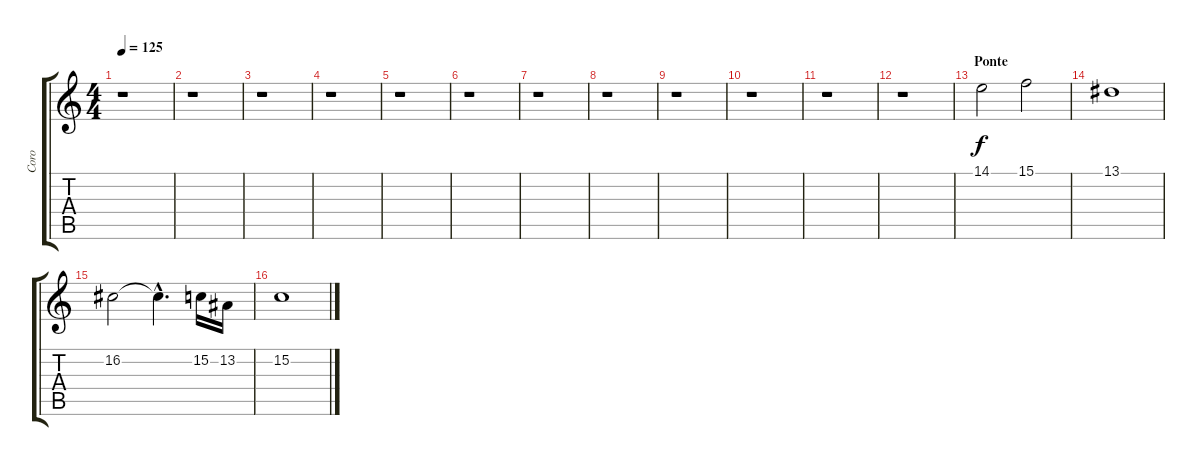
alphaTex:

\track ("Coro" "Coro") {instrument choiraahs}
\staff {score tabs}
\tuning (D4 A3 F3 C3 G2 D2) {hide}
\ts (4 4)
\tempo 125
\clef g2
\ks c
r.1{dy f} |
r.1 |
r.1 |
r.1 |
r.1 |
r.1 |
r.1 |
r.1 |
r.1 |
r.1 |
r.1 |
r.1 |
\section ("" "Ponte")
14.1.2 15.1.2 |
13.1.1 |
16.2.2 16.2{hac t}.4{d} 15.2.16 13.2.16 |
15.2.1
